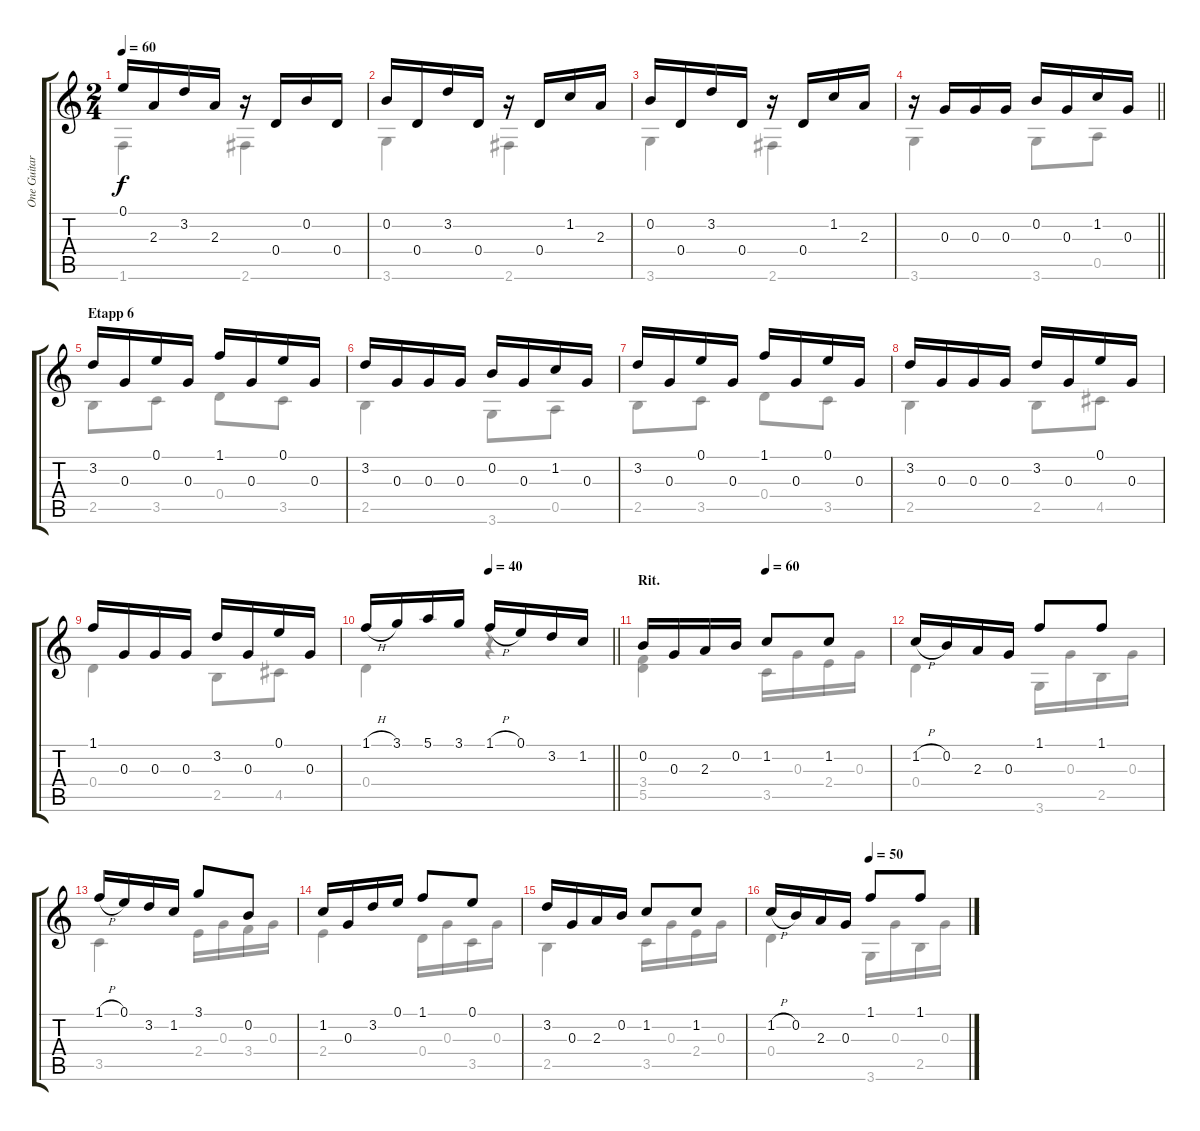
\track ("One Guitar" "One Guitar") {instrument electricguitarjazz}
\staff {score tabs}
\tuning (E4 B3 G3 D3 A2 E2) {hide}
\voice
\ts (2 4)
\tempo 60
\clef g2
\ks c
0.1.16{dy f} 2.3.16 3.2.16 2.3.16 r.16 0.4.16 0.2.16 0.4.16 |
0.2.16 0.4.16 3.2.16 0.4.16 r.16 0.4.16 1.2.16 2.3.16 |
0.2.16 0.4.16 3.2.16 0.4.16 r.16 0.4.16 1.2.16 2.3.16 |
\barLineRight lightlight
r.16 0.3.16 0.3.16 0.3.16 0.2.16 0.3.16 1.2.16 0.3.16 |
\section ("" "Etapp 6")
3.2.16 0.3.16 0.1.16 0.3.16 1.1.16 0.3.16 0.1.16 0.3.16 |
3.2.16 0.3.16 0.3.16 0.3.16 0.2.16 0.3.16 1.2.16 0.3.16 |
3.2.16 0.3.16 0.1.16 0.3.16 1.1.16 0.3.16 0.1.16 0.3.16 |
3.2.16 0.3.16 0.3.16 0.3.16 3.2.16 0.3.16 0.1.16 0.3.16 |
1.1.16 0.3.16 0.3.16 0.3.16 3.2.16 0.3.16 0.1.16 0.3.16 |
\tempo (40 0.5)
\barLineRight lightlight
1.1{h}.16 3.1.16 5.1.16 3.1.16 1.1{h}.16 0.1.16 3.2.16 1.2.16 |
\section ("" "Rit.")
\tempo (60 0.5)
0.2.16 0.3.16{beam Up} 2.3.16{beam Up} 0.2.16 1.2.8 1.2.8 |
1.2{h}.16{beam Up} 0.2.16{beam Up} 2.3.16{beam Up} 0.3.16{beam Up} 1.1.8{beam Up} 1.1.8{beam Up} |
1.1{h}.16{beam Up} 0.1.16{beam Up} 3.2.16{beam Up} 1.2.16{beam Up} 3.1.8{beam Up} 0.2.8{beam Up} |
1.2.16{beam Up} 0.3.16{beam Up} 3.2.16{beam Up} 0.1.16{beam Up} 1.1.8{beam Up} 0.1.8{beam Up} |
3.2.16{beam Up} 0.3.16{beam Up} 2.3.16{beam Up} 0.2.16{beam Up} 1.2.8{beam Up} 1.2.8{beam Up} |
\tempo (50 0.5)
1.2{h}.16{beam Up} 0.2.16{beam Up} 2.3.16{beam Up} 0.3.16{beam Up} 1.1.8{beam Up} 1.1.8{beam Up}
\voice
\clef g2
\ottava regular
\simile none
\ks c
1.6.4{dy f beam Down} 2.6.4{beam Down} |
3.6.4{beam Down} 2.6.4{beam Down} |
3.6.4{beam Down} 2.6.4{beam Down} |
\barLineRight lightlight
3.6.4{beam Down} 3.6.8{beam Down} 0.5.8{beam Down} |
2.5.8{beam Down} 3.5.8{beam Down} 0.4.8{beam Down} 3.5.8{beam Down} |
2.5.4{beam Down} 3.6.8{beam Down} 0.5.8{beam Down} |
2.5.8{beam Down} 3.5.8{beam Down} 0.4.8{beam Down} 3.5.8{beam Down} |
2.5.4{beam Down} 2.5.8{beam Down} 4.5.8{beam Down} |
0.4.4{beam Down} 2.5.8{beam Down} 4.5.8{beam Down} |
\barLineRight lightlight
0.4.4{beam Down} r.4 |
(3.4 5.5).4{beam Down} 3.5.16{beam Down} 0.3.16{beam Down} 2.4.16{beam Down} 0.3.16{beam Down} |
0.4.4{beam Down} 3.6.16{beam Down} 0.3.16{beam Down} 2.5.16{beam Down} 0.3.16{beam Down} |
3.5.4{beam Down} 2.4.16{beam Down} 0.3.16{beam Down} 3.4.16{beam Down} 0.3.16{beam Down} |
2.4.4{beam Down} 0.4.16{beam Down} 0.3.16{beam Down} 3.5.16{beam Down} 0.3.16{beam Down} |
2.5.4{beam Down} 3.5.16{beam Down} 0.3.16{beam Down} 2.4.16{beam Down} 0.3.16{beam Down} |
0.4.4{beam Down} 3.6.16{beam Down} 0.3.16{beam Down} 2.5.16{beam Down} 0.3.16{beam Down}
